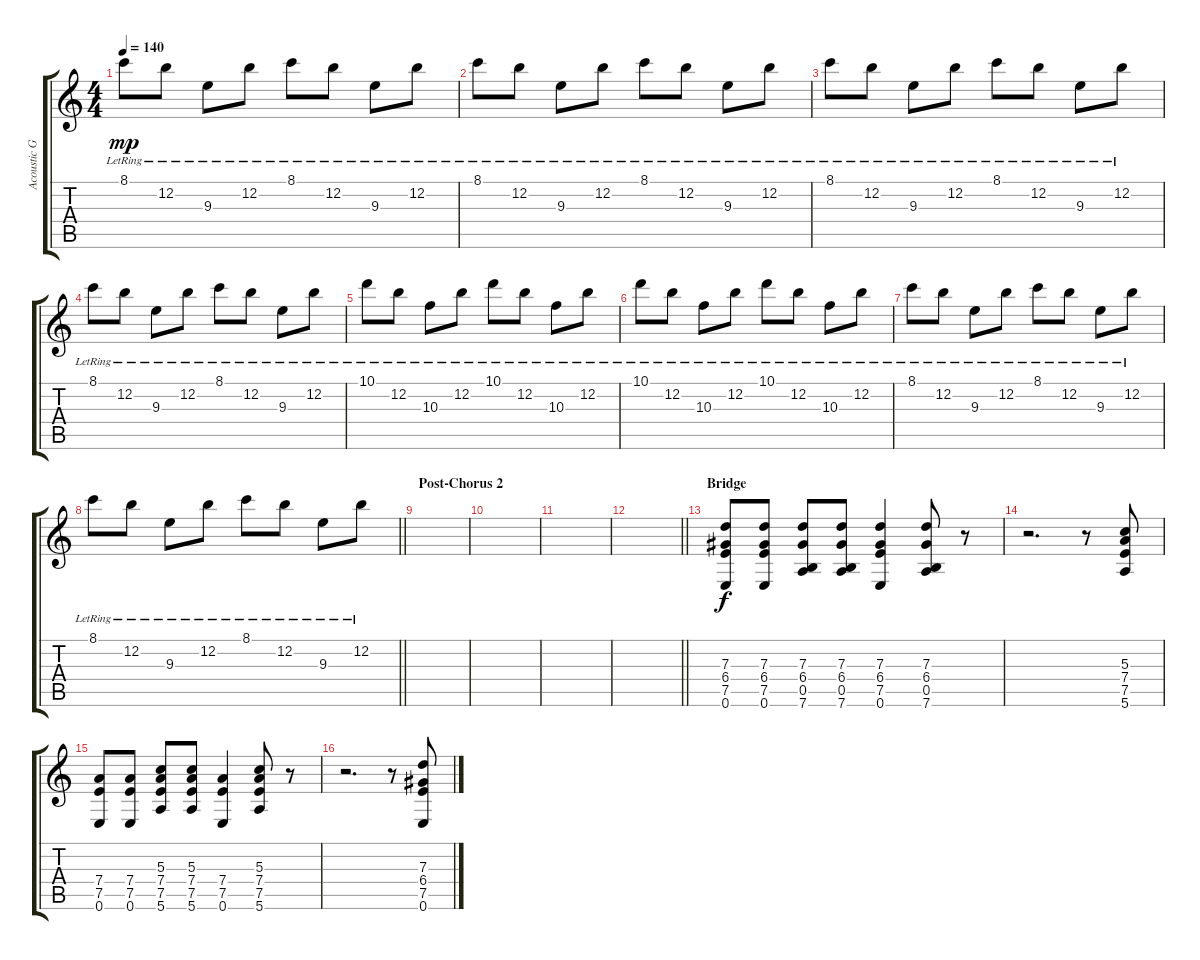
\track ("Acoustic Guitar" "Acoustic G") {instrument acousticguitarsteel}
\staff {score tabs}
\tuning (E4 B3 G3 D3 A2 E2) {hide}
\ts (4 4)
\tempo 140
\clef g2
\ks c
8.1{lr}.8{dy mp} 12.2{lr}.8 9.3{lr}.8 12.2{lr}.8 8.1{lr}.8 12.2{lr}.8 9.3{lr}.8 12.2{lr}.8 |
8.1{lr}.8 12.2{lr}.8 9.3{lr}.8 12.2{lr}.8 8.1{lr}.8 12.2{lr}.8 9.3{lr}.8 12.2{lr}.8 |
8.1{lr}.8 12.2{lr}.8 9.3{lr}.8 12.2{lr}.8 8.1{lr}.8 12.2{lr}.8 9.3{lr}.8 12.2{lr}.8 |
8.1{lr}.8 12.2{lr}.8 9.3{lr}.8 12.2{lr}.8 8.1{lr}.8 12.2{lr}.8 9.3{lr}.8 12.2{lr}.8 |
10.1{lr}.8 12.2{lr}.8 10.3{lr}.8 12.2{lr}.8 10.1{lr}.8 12.2{lr}.8 10.3{lr}.8 12.2{lr}.8 |
10.1{lr}.8 12.2{lr}.8 10.3{lr}.8 12.2{lr}.8 10.1{lr}.8 12.2{lr}.8 10.3{lr}.8 12.2{lr}.8 |
8.1{lr}.8 12.2{lr}.8 9.3{lr}.8 12.2{lr}.8 8.1{lr}.8 12.2{lr}.8 9.3{lr}.8 12.2{lr}.8 |
\barLineRight lightlight
8.1{lr}.8 12.2{lr}.8 9.3{lr}.8 12.2{lr}.8 8.1{lr}.8 12.2{lr}.8 9.3{lr}.8 12.2{lr}.8 |
\section ("" "Post-Chorus 2")
|
|
|
\barLineRight lightlight
|
\section ("" "Bridge")
(7.3 6.4 7.5 0.6).8{dy f} (7.3 6.4 7.5 0.6).8 (7.3 6.4 0.5 7.6).8 (7.3 6.4 0.5 7.6).8 (7.3 6.4 7.5 0.6).4 (7.3 6.4 0.5 7.6).8 r.8 |
r.2{d} r.8 (5.3 7.4 7.5 5.6).8 |
(7.4 7.5 0.6).8 (7.4 7.5 0.6).8 (5.3 7.4 7.5 5.6).8 (5.3 7.4 7.5 5.6).8 (7.4 7.5 0.6).4 (5.3 7.4 7.5 5.6).8 r.8 |
r.2{d} r.8 (7.3 6.4 7.5 0.6).8
